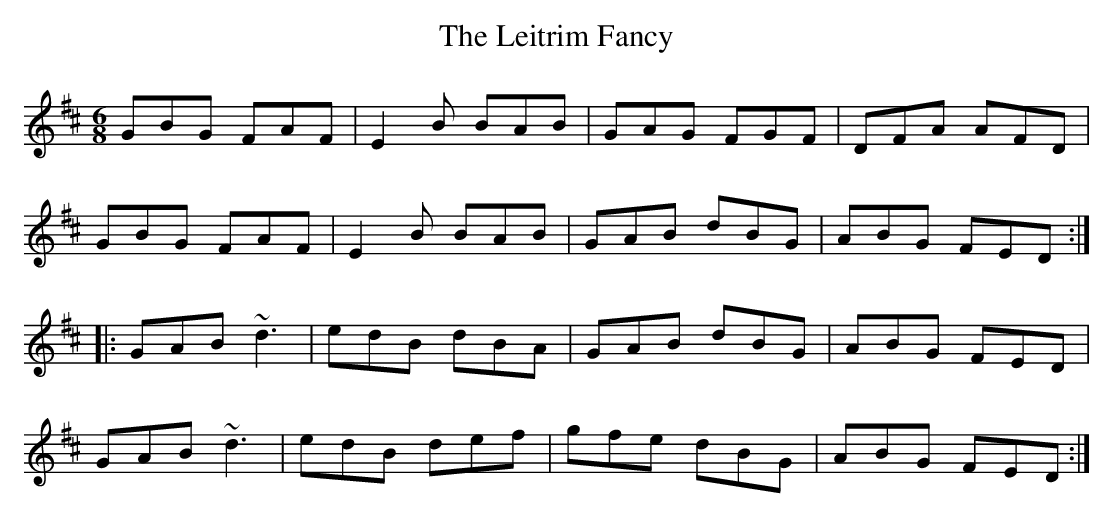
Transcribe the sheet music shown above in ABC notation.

X:1
T:Leitrim Fancy, The
M:6/8
L:1/8
K:Edor
GBG FAF|E2B BAB|GAG FGF|DFA AFD|!
GBG FAF|E2B BAB|GAB dBG|ABG FED:|!
|:GAB ~d3|edB dBA|GAB dBG|ABG FED|!
GAB ~d3|edB def|gfe dBG|ABG FED:|!
